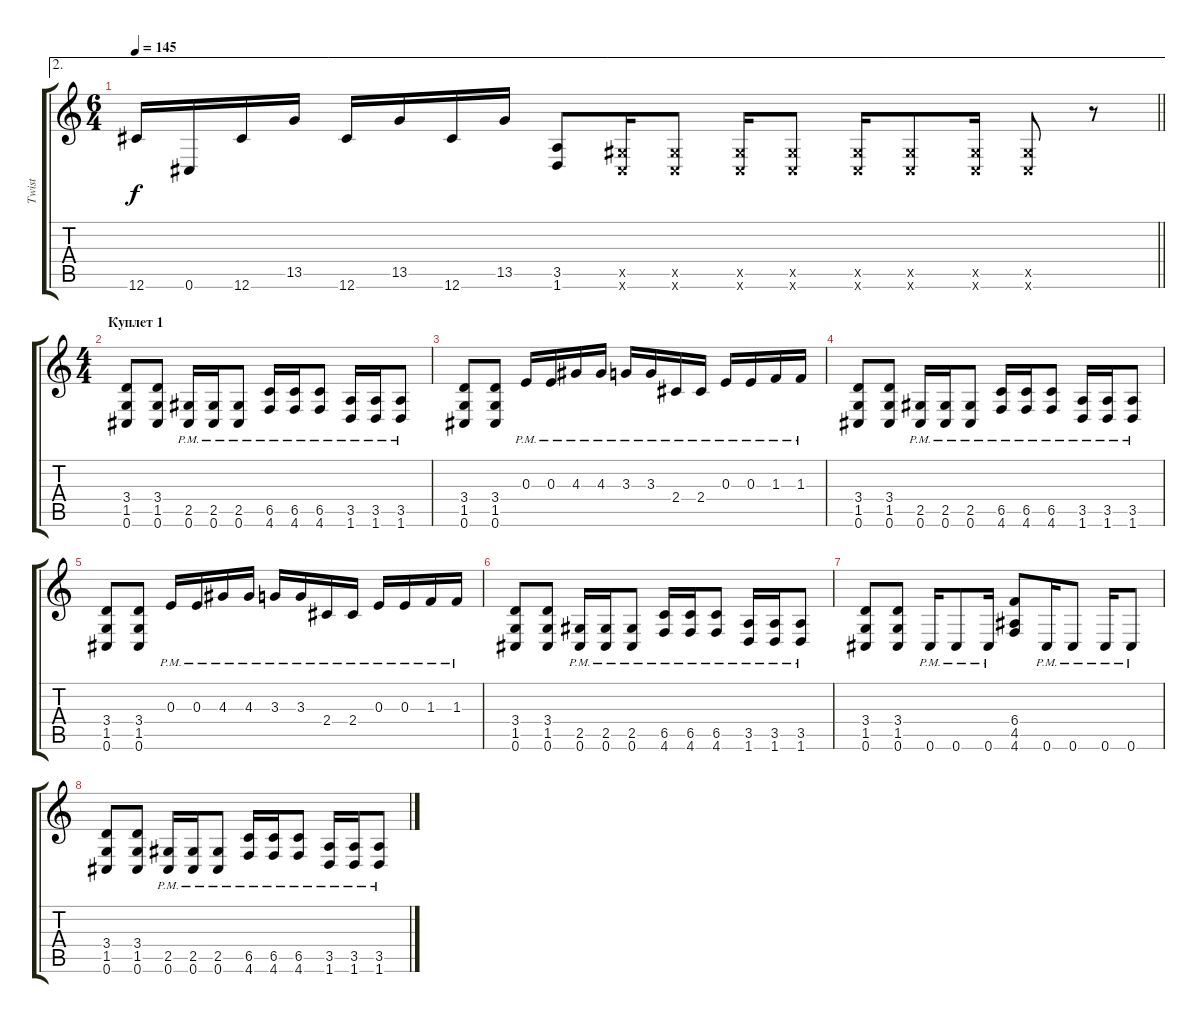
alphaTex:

\track ("Twist" "Twist") {instrument distortionguitar}
\staff {score tabs}
\tuning (Db4 Ab3 E3 B2 Gb2 Db2) {hide}
\ae 2
\ts (6 4)
\tempo 145
\clef g2
\barLineRight lightlight
\ks c
12.6.16{dy f} 0.6.16 12.6.16 13.5.16 12.6.16 13.5.16 12.6.16 13.5.16 (3.5 1.6).8 (2.5{x} 0.6{x}).16 (2.5{x} 0.6{x}).8 (2.5{x} 0.6{x}).16 (2.5{x} 0.6{x}).8 (2.5{x} 0.6{x}).16 (2.5{x} 0.6{x}).8 (2.5{x} 0.6{x}).16 (2.5{x} 0.6{x}).8 r.8 |
\ts (4 4)
\section ("" "Куплет 1")
(3.4 1.5 0.6).8 (3.4 1.5 0.6).8 (2.5{pm} 0.6{pm}).16 (2.5{pm} 0.6{pm}).16 (2.5{pm} 0.6{pm}).8 (6.5{pm} 4.6{pm}).16 (6.5{pm} 4.6{pm}).16 (6.5{pm} 4.6{pm}).8 (3.5{pm} 1.6{pm}).16 (3.5{pm} 1.6{pm}).16 (3.5{pm} 1.6{pm}).8 |
(3.4 1.5 0.6).8 (3.4 1.5 0.6).8 0.3{pm}.16 0.3{pm}.16 4.3{pm}.16 4.3{pm}.16 3.3{pm}.16 3.3{pm}.16 2.4{pm}.16 2.4{pm}.16 0.3{pm}.16 0.3{pm}.16 1.3{pm}.16 1.3{pm}.16 |
(3.4 1.5 0.6).8 (3.4 1.5 0.6).8 (2.5{pm} 0.6{pm}).16 (2.5{pm} 0.6{pm}).16 (2.5{pm} 0.6{pm}).8 (6.5{pm} 4.6{pm}).16 (6.5{pm} 4.6{pm}).16 (6.5{pm} 4.6{pm}).8 (3.5{pm} 1.6{pm}).16 (3.5{pm} 1.6{pm}).16 (3.5{pm} 1.6{pm}).8 |
(3.4 1.5 0.6).8 (3.4 1.5 0.6).8 0.3{pm}.16 0.3{pm}.16 4.3{pm}.16 4.3{pm}.16 3.3{pm}.16 3.3{pm}.16 2.4{pm}.16 2.4{pm}.16 0.3{pm}.16 0.3{pm}.16 1.3{pm}.16 1.3{pm}.16 |
(3.4 1.5 0.6).8 (3.4 1.5 0.6).8 (2.5{pm} 0.6{pm}).16 (2.5{pm} 0.6{pm}).16 (2.5{pm} 0.6{pm}).8 (6.5{pm} 4.6{pm}).16 (6.5{pm} 4.6{pm}).16 (6.5{pm} 4.6{pm}).8 (3.5{pm} 1.6{pm}).16 (3.5{pm} 1.6{pm}).16 (3.5{pm} 1.6{pm}).8 |
(3.4 1.5 0.6).8 (3.4 1.5 0.6).8 0.6{pm}.16 0.6{pm}.8 0.6{pm}.16 (6.4 4.5 4.6).8 0.6{pm}.16 0.6{pm}.8 0.6{pm}.16 0.6{pm}.8 |
(3.4 1.5 0.6).8 (3.4 1.5 0.6).8 (2.5{pm} 0.6{pm}).16 (2.5{pm} 0.6{pm}).16 (2.5{pm} 0.6{pm}).8 (6.5{pm} 4.6{pm}).16 (6.5{pm} 4.6{pm}).16 (6.5{pm} 4.6{pm}).8 (3.5{pm} 1.6{pm}).16 (3.5{pm} 1.6{pm}).16 (3.5{pm} 1.6{pm}).8
